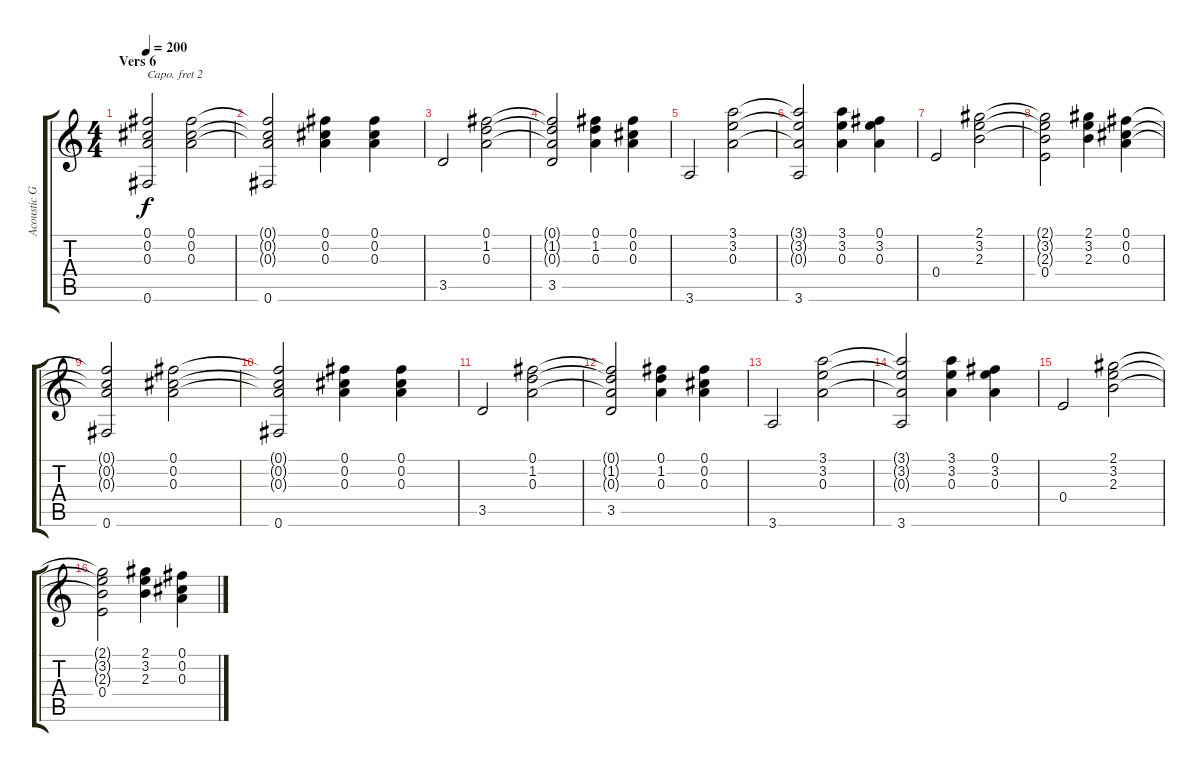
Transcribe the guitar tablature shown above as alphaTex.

\track ("Acoustic Guitar" "Acoustic G") {instrument acousticguitarsteel}
\staff {score tabs}
\capo 2
\tuning (E4 B3 G3 D3 A2 E2) {hide}
\ts (4 4)
\section ("" "Vers 6")
\tempo 200
\clef g2
\ks c
(0.1{t} 0.2{t} 0.3{t} 0.6).2{dy f} (0.1 0.2 0.3).2 |
(0.1{t} 0.2{t} 0.3{t} 0.6).2 (0.1 0.2 0.3).4 (0.1 0.2 0.3).4 |
3.5.2 (0.1 1.2 0.3).2 |
(0.1{t} 1.2{t} 0.3{t} 3.5).2 (0.1 1.2 0.3).4 (0.1 0.2 0.3).4 |
3.6.2 (3.1 3.2 0.3).2 |
(3.1{t} 3.2{t} 0.3{t} 3.6).2 (3.1 3.2 0.3).4 (0.1 3.2 0.3).4 |
0.4.2 (2.1 3.2 2.3).2 |
(2.1{t} 3.2{t} 2.3{t} 0.4).2 (2.1 3.2 2.3).4 (0.1 0.2 0.3).4 |
(0.1{t} 0.2{t} 0.3{t} 0.6).2 (0.1 0.2 0.3).2 |
(0.1{t} 0.2{t} 0.3{t} 0.6).2 (0.1 0.2 0.3).4 (0.1 0.2 0.3).4 |
3.5.2 (0.1 1.2 0.3).2 |
(0.1{t} 1.2{t} 0.3{t} 3.5).2 (0.1 1.2 0.3).4 (0.1 0.2 0.3).4 |
3.6.2 (3.1 3.2 0.3).2 |
(3.1{t} 3.2{t} 0.3{t} 3.6).2 (3.1 3.2 0.3).4 (0.1 3.2 0.3).4 |
0.4.2 (2.1 3.2 2.3).2 |
(2.1{t} 3.2{t} 2.3{t} 0.4).2 (2.1 3.2 2.3).4 (0.1 0.2 0.3).4
